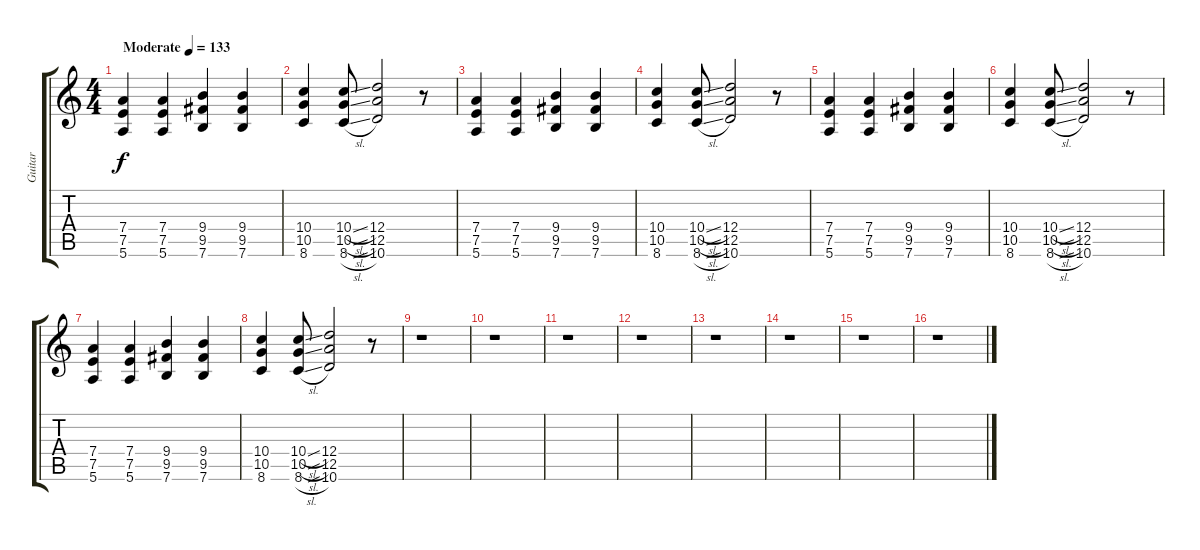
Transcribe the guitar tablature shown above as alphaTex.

\track ("Guitar" "Guitar") {instrument electricguitarclean}
\staff {score tabs}
\tuning (E4 B3 G3 D3 A2 E2) {hide}
\ts (4 4)
\tempo (133 "Moderate")
\clef g2
\ks c
(7.4 7.5 5.6).4{dy f instrument electricguitarclean} (7.4 7.5 5.6).4 (9.4 9.5 7.6).4 (9.4 9.5 7.6).4 |
(10.4 10.5 8.6).4 (10.4{sl} 10.5{sl} 8.6{sl}).8 (12.4 12.5 10.6).2 r.8 |
(7.4 7.5 5.6).4 (7.4 7.5 5.6).4 (9.4 9.5 7.6).4 (9.4 9.5 7.6).4 |
(10.4 10.5 8.6).4 (10.4{sl} 10.5{sl} 8.6{sl}).8 (12.4 12.5 10.6).2 r.8 |
(7.4 7.5 5.6).4 (7.4 7.5 5.6).4 (9.4 9.5 7.6).4 (9.4 9.5 7.6).4 |
(10.4 10.5 8.6).4 (10.4{sl} 10.5{sl} 8.6{sl}).8 (12.4 12.5 10.6).2 r.8 |
(7.4 7.5 5.6).4 (7.4 7.5 5.6).4 (9.4 9.5 7.6).4 (9.4 9.5 7.6).4 |
(10.4 10.5 8.6).4 (10.4{sl} 10.5{sl} 8.6{sl}).8 (12.4 12.5 10.6).2 r.8 |
r.1 |
r.1 |
r.1 |
r.1 |
r.1 |
r.1 |
r.1 |
r.1
